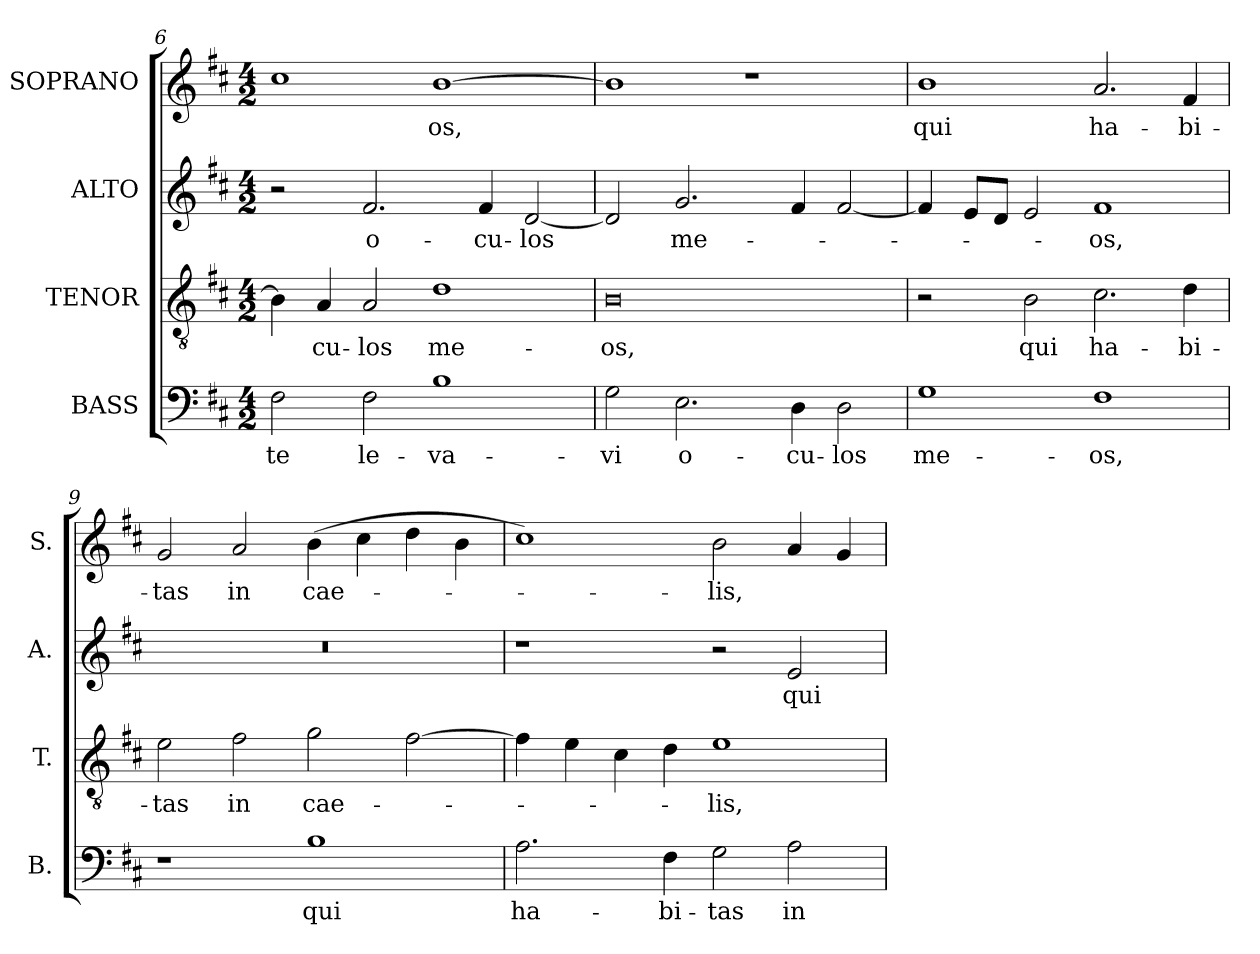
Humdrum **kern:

**kern	**text	**kern	**text	**kern	**text	**kern	**text
*part4	*part4	*part3	*part3	*part2	*part2	*part1	*part1
*staff4	*staff4	*staff3	*staff3	*staff2	*staff2	*staff1	*staff1
*I"BASS	*	*I"TENOR	*	*I"ALTO	*	*I"SOPRANO	*
*I'B.	*	*I'T.	*	*I'A.	*	*I'S.	*
*clefF4	*	*clefGv2	*	*clefG2	*	*clefG2	*
*	*	*ITrd7c12	*	*	*	*	*
*k[f#c#]	*	*k[f#c#]	*	*k[f#c#]	*	*k[f#c#]	*
*D:	*	*D:	*	*D:	*	*D:	*
*M4/2	*	*M4/2	*	*M4/2	*	*M4/2	*
=6	=6	=6	=6	=6	=6	=6	=6
!	!LO:LY:b:color=#000000	!	!	!	!	!	!
2F#i\	te	4BBi\]	.	2r	.	1cc#i	.
!	!	!	!LO:LY:b:color=#000000	!	!	!	!
.	.	4AAi/	-cu-	.	.	.	.
!	!LO:LY:b:color=#000000	!	!	!	!	!	!
!	!	!	!LO:LY:b:color=#000000	!	!	!	!
!	!	!	!	!	!LO:LY:b:color=#000000	!	!
2F#i\	le-	2AAi/	-los	2.f#i/	o-	.	.
!	!LO:LY:b:color=#000000	!	!	!	!	!	!
!	!	!	!LO:LY:b:color=#000000	!	!	!	!
!	!	!	!	!	!	!	!LO:LY:b:color=#000000
1Bi	-va-	1Di	me-	.	.	[1bi	-os,
!	!	!	!	!	!LO:LY:b:color=#000000	!	!
.	.	.	.	4f#i/	-cu-	.	.
!	!	!	!	!	!LO:LY:b:color=#000000	!	!
.	.	.	.	[2di/	-los	.	.
=7	=7	=7	=7	=7	=7	=7	=7
!	!LO:LY:b:color=#000000	!	!	!	!	!	!
!	!	!	!LO:LY:b:color=#000000	!	!	!	!
2Gi\	-vi	0BBi	-os,	2di/]	.	1bi]	.
!	!LO:LY:b:color=#000000	!	!	!	!	!	!
!	!	!	!	!	!LO:LY:b:color=#000000	!	!
2.Ei\	o-	.	.	2.gi/	me-	.	.
.	.	.	.	.	.	1r	.
!	!LO:LY:b:color=#000000	!	!	!	!	!	!
4Di\	-cu-	.	.	4f#i/	.	.	.
!	!LO:LY:b:color=#000000	!	!	!	!	!	!
2Di\	-los	.	.	[2f#i/	.	.	.
!!LO:LB:g=z
=8	=8	=8	=8	=8	=8	=8	=8
!	!LO:LY:b:color=#000000	!	!	!	!	!	!
!	!	!	!	!	!	!	!LO:LY:b:color=#000000
1Gi	me-	2r	.	4f#i/]	.	1bi	qui
.	.	.	.	8ei/L	.	.	.
.	.	.	.	8di/J	.	.	.
!	!	!	!LO:LY:b:color=#000000	!	!	!	!
.	.	2BBi\	qui	2ei/	.	.	.
!	!LO:LY:b:color=#000000	!	!	!	!	!	!
!	!	!	!LO:LY:b:color=#000000	!	!	!	!
!	!	!	!	!	!LO:LY:b:color=#000000	!	!
!	!	!	!	!	!	!	!LO:LY:b:color=#000000
1F#i	-os,	2.C#i\	ha-	1f#i	-os,	2.ai/	ha-
!	!	!	!LO:LY:b:color=#000000	!	!	!	!
!	!	!	!	!	!	!	!LO:LY:b:color=#000000
.	.	4Di\	-bi-	.	.	4f#i/	-bi-
=9	=9	=9	=9	=9	=9	=9	=9
!	!	!	!LO:LY:b:color=#000000	!LO:N:vis=1	!	!	!
!	!	!	!	!	!	!	!LO:LY:b:color=#000000
1r	.	2Ei\	-tas	0r	.	2gi/	-tas
!	!	!	!LO:LY:b:color=#000000	!	!	!	!
!	!	!	!	!	!	!	!LO:LY:b:color=#000000
.	.	2F#i\	in	.	.	2ai/	in
!	!LO:LY:b:color=#000000	!	!	!	!	!	!
!	!	!	!LO:LY:b:color=#000000	!	!	!	!
!	!	!	!	!	!	!	!LO:LY:b:color=#000000
1Bi	qui	2Gi\	cae-	.	.	(4bi\	cae-
.	.	.	.	.	.	4cc#i\	.
.	.	[2F#i\	.	.	.	4ddi\	.
.	.	.	.	.	.	4bi\	.
=10	=10	=10	=10	=10	=10	=10	=10
!	!LO:LY:b:color=#000000	!	!	!	!	!	!
2.Ai\	ha-	4F#i\]	.	1r	.	1cc#i)	.
.	.	4Ei\	.	.	.	.	.
.	.	4C#i\	.	.	.	.	.
!	!LO:LY:b:color=#000000	!	!	!	!	!	!
4F#i\	-bi-	4Di\	.	.	.	.	.
!	!LO:LY:b:color=#000000	!	!	!	!	!	!
!	!	!	!LO:LY:b:color=#000000	!	!	!	!
!	!	!	!	!	!	!	!LO:LY:b:color=#000000
2Gi\	-tas	1Ei	-lis,	2r	.	2bi\	-lis,
!	!LO:LY:b:color=#000000	!	!	!	!	!	!
!	!	!	!	!	!LO:LY:b:color=#000000	!	!
2Ai\	in	.	.	2ei/	qui	4ai/	.
.	.	.	.	.	.	4gi/	.
=	=	=	=	=	=	=	=
*-	*-	*-	*-	*-	*-	*-	*-
